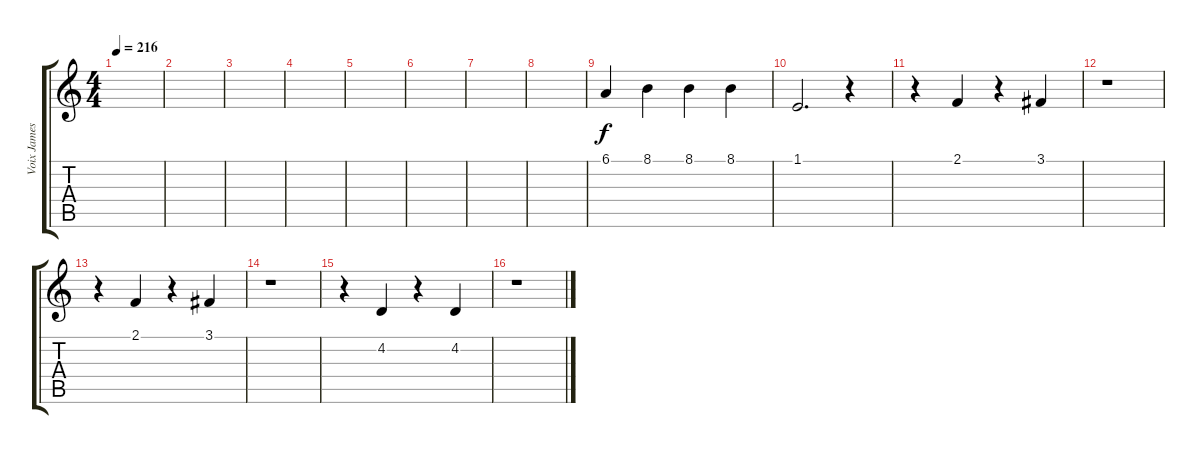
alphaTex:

\track ("Voix James" "Voix James") {instrument lead6voice}
\staff {score tabs}
\tuning (Eb4 Bb3 Gb3 Db3 Ab2 Eb2) {hide}
\ts (4 4)
\tempo 216
\clef g2
\ks c
|
|
|
|
|
|
|
|
6.1.4 8.1.4 8.1.4 8.1.4 |
1.1.2{d} r.4 |
r.4 2.1.4 r.4 3.1.4 |
r.1 |
r.4 2.1.4 r.4 3.1.4 |
r.1 |
r.4 4.2.4 r.4 4.2.4 |
r.1
